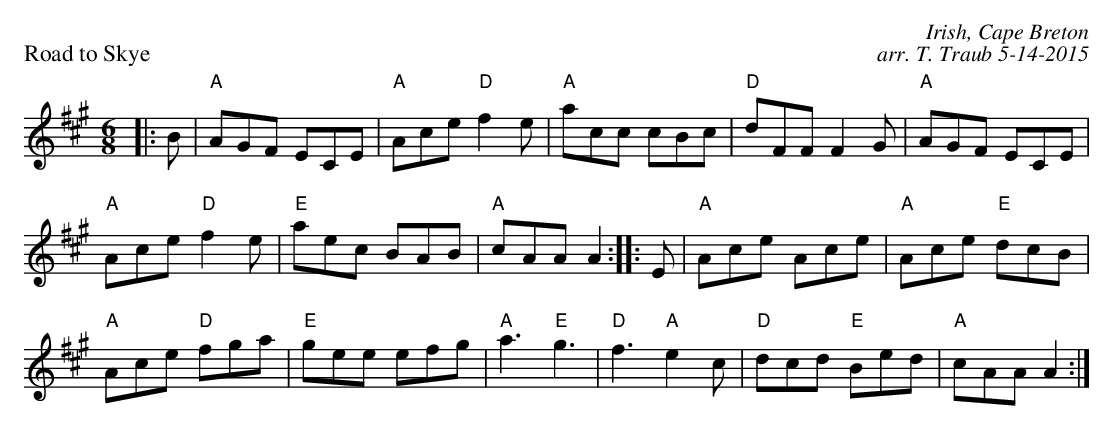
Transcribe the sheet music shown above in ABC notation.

X:1
P: Road to Skye
C: Irish, Cape Breton
C: arr. T. Traub 5-14-2015
M: 6/8
K: A
L: 1/8
|: B|"A"AGF ECE|"A"Ace "D"f2 e|"A"acc cBc|"D"dFF F2 G|"A"AGF ECE|
"A"Ace "D"f2 e|"E"aec BAB|"A"cAA A2 :||: E|"A"Ace Ace|"A"Ace "E"dcB|
"A"Ace "D"fga|"E"gee efg|"A"a3 "E"g3|"D"f3 "A"e2 c|"D"dcd "E"Bed|"A"cAA A2 :|
